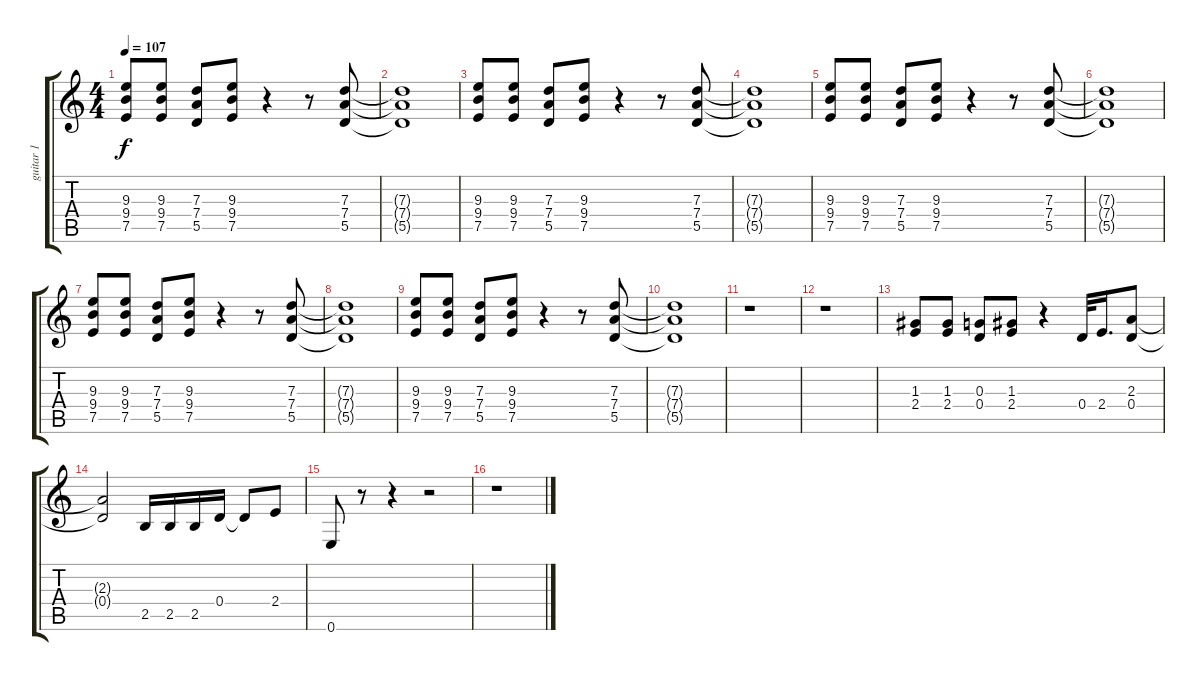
\track ("guitar 1" "guitar 1") {instrument overdrivenguitar}
\staff {score tabs}
\tuning (E4 B3 G3 D3 A2 E2) {hide}
\ts (4 4)
\tempo 107
\clef g2
\ks c
(9.3 9.4 7.5).8{dy f} (9.3 9.4 7.5).8 (7.3 7.4 5.5).8 (9.3 9.4 7.5).8 r.4 r.8 (7.3 7.4 5.5).8 |
(7.3{t} 7.4{t} 5.5{t}).1 |
(9.3 9.4 7.5).8 (9.3 9.4 7.5).8 (7.3 7.4 5.5).8 (9.3 9.4 7.5).8 r.4 r.8 (7.3 7.4 5.5).8 |
(7.3{t} 7.4{t} 5.5{t}).1 |
(9.3 9.4 7.5).8 (9.3 9.4 7.5).8 (7.3 7.4 5.5).8 (9.3 9.4 7.5).8 r.4 r.8 (7.3 7.4 5.5).8 |
(7.3{t} 7.4{t} 5.5{t}).1 |
(9.3 9.4 7.5).8 (9.3 9.4 7.5).8 (7.3 7.4 5.5).8 (9.3 9.4 7.5).8 r.4 r.8 (7.3 7.4 5.5).8 |
(7.3{t} 7.4{t} 5.5{t}).1 |
(9.3 9.4 7.5).8 (9.3 9.4 7.5).8 (7.3 7.4 5.5).8 (9.3 9.4 7.5).8 r.4 r.8 (7.3 7.4 5.5).8 |
(7.3{t} 7.4{t} 5.5{t}).1 |
r.1 |
r.1 |
(1.3 2.4).8 (1.3 2.4).8 (0.3 0.4).8 (1.3 2.4).8 r.4 0.4.32 2.4.16{d} (2.3 0.4).8 |
(2.3{t} 0.4{t}).2 2.5.16 2.5.16 2.5.16 0.4.16 0.4{t}.8 2.4.8 |
0.6.8 r.8 r.4 r.2 |
r.1
